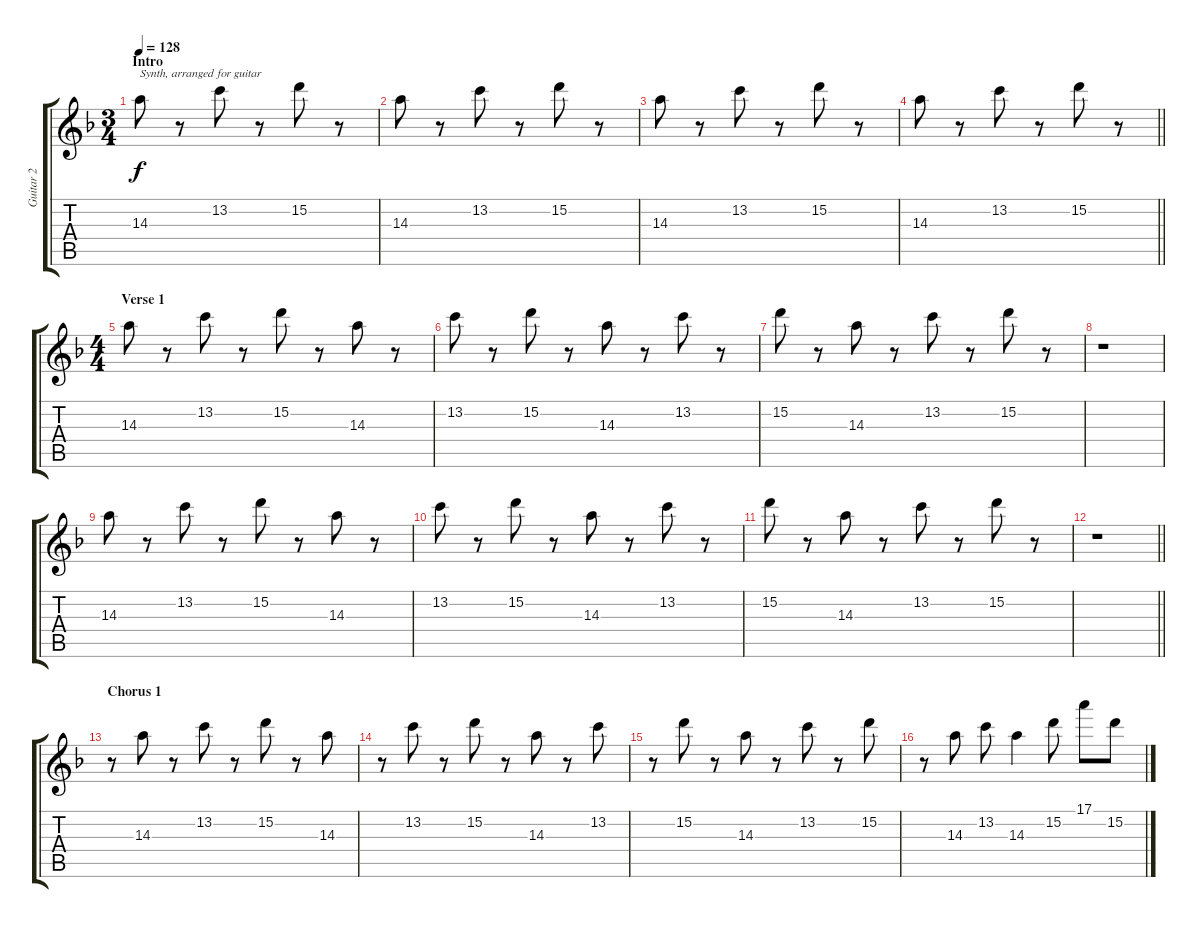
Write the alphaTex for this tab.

\track ("Guitar 2" "Guitar 2") {instrument electricguitarclean}
\staff {score tabs}
\tuning (E4 B3 G3 D3 A2 E2) {hide}
\ts (3 4)
\section ("" "Intro")
\tempo 128
\clef g2
\ks f
14.3.8{txt "Synth, arranged for guitar" dy f instrument electricguitarclean} r.8 13.2.8 r.8 15.2.8 r.8 |
14.3.8 r.8 13.2.8 r.8 15.2.8 r.8 |
14.3.8 r.8 13.2.8 r.8 15.2.8 r.8 |
\barLineRight lightlight
14.3.8 r.8 13.2.8 r.8 15.2.8 r.8 |
\ts (4 4)
\section ("" "Verse 1")
14.3.8 r.8 13.2.8 r.8 15.2.8 r.8 14.3.8 r.8 |
13.2.8 r.8 15.2.8 r.8 14.3.8 r.8 13.2.8 r.8 |
15.2.8 r.8 14.3.8 r.8 13.2.8 r.8 15.2.8 r.8 |
r.1 |
14.3.8 r.8 13.2.8 r.8 15.2.8 r.8 14.3.8 r.8 |
13.2.8 r.8 15.2.8 r.8 14.3.8 r.8 13.2.8 r.8 |
15.2.8 r.8 14.3.8 r.8 13.2.8 r.8 15.2.8 r.8 |
\barLineRight lightlight
r.1 |
\section ("" "Chorus 1")
r.8 14.3.8 r.8 13.2.8 r.8 15.2.8 r.8 14.3.8 |
r.8 13.2.8 r.8 15.2.8 r.8 14.3.8 r.8 13.2.8 |
r.8 15.2.8 r.8 14.3.8 r.8 13.2.8 r.8 15.2.8 |
r.8 14.3.8 13.2.8 14.3.4 15.2.8 17.1.8 15.2.8
